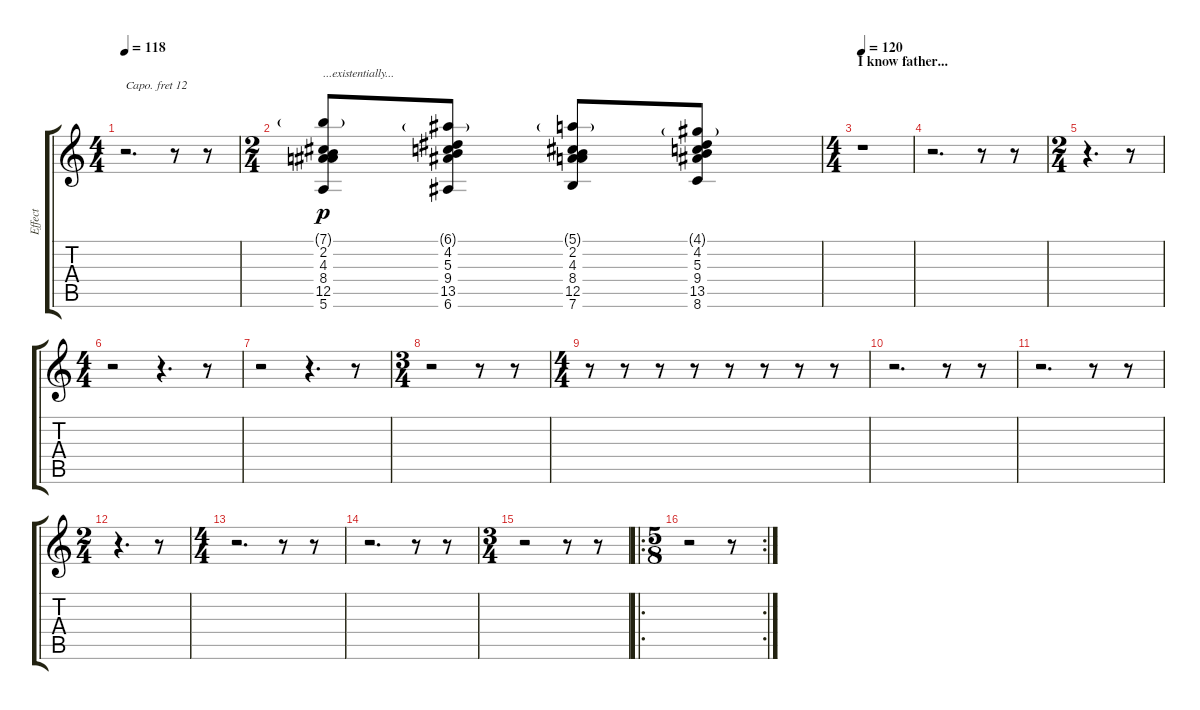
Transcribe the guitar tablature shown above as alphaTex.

\track ("Effect" "Effect") {instrument orchestralharp}
\staff {score tabs}
\capo 12
\tuning (E4 B3 G3 D3 A2 E2) {hide}
\ts (4 4)
\tempo 118
\clef g2
\ks c
r.2{d dy mp} r.8 r.8 |
\ts (2 4)
(7.1{g} 2.2 4.3 8.4 12.5 5.6).8{txt "...existentially..." dy p} (6.1{g} 4.2 5.3 9.4 13.5 6.6).8 (5.1{g} 2.2 4.3 8.4 12.5 7.6).8 (4.1{g} 4.2 5.3 9.4 13.5 8.6).8 |
\ts (4 4)
\section ("" "I know father...")
\tempo 120
r.1 |
r.2{d} r.8 r.8 |
\ts (2 4)
r.4{d} r.8 |
\ts (4 4)
r.2 r.4{d} r.8 |
r.2 r.4{d} r.8 |
\ts (3 4)
r.2 r.8 r.8 |
\ts (4 4)
r.8 r.8 r.8 r.8 r.8 r.8 r.8 r.8 |
r.2{d} r.8 r.8 |
r.2{d} r.8 r.8 |
\ts (2 4)
r.4{d} r.8 |
\ts (4 4)
r.2{d} r.8 r.8 |
r.2{d} r.8 r.8 |
\ts (3 4)
r.2 r.8 r.8 |
\ro
\rc 2
\ts (5 8)
r.2 r.8
